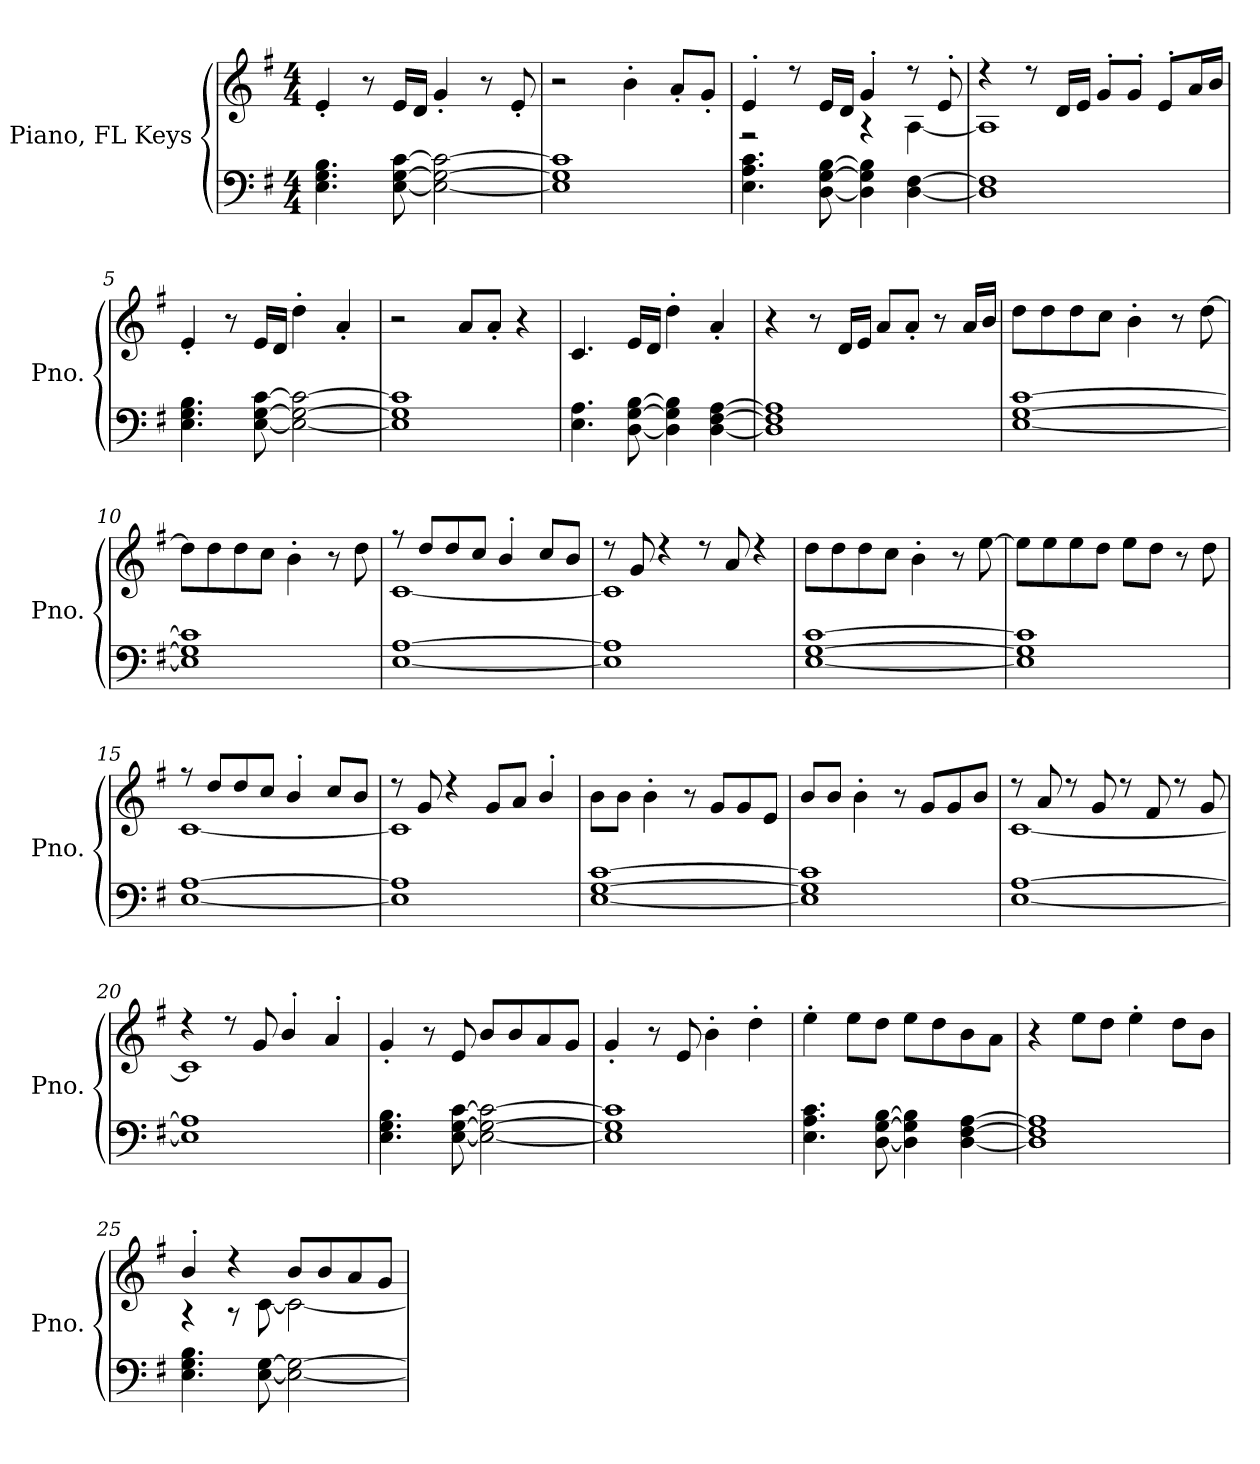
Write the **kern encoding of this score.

**kern	**kern
*part1	*part1
*staff2	*staff1
*I"Piano, FL Keys	*
*I'Pno.	*
*clefF4	*clefG2
*k[f#]	*k[f#]
*M4/4	*M4/4
*MM122	*MM122
=1	=1
4.E\ 4.G\ 4.B\	4e'/
.	8r
[8E\ [8G\ [8c\	16e/LL
.	16d/JJ
2E\_ 2G\_ 2c\_	4g'/
.	8r
.	8e'/
=2	=2
1E] 1G] 1c]	2r
.	4b'\
.	8a'/L
.	8g'/J
=3	=3
*	*^
4.E\ 4.A\ 4.c\	4e'/	2r
.	8r	.
[8D\ [8G\ [8B\	16e/LL	.
.	16d/JJ	.
4D\] 4G\] 4B\]	4g'/	4r
[4D\ [4F#\	8r	[4A\
.	8e'/	.
=4	=4	=4
1D] 1F#]	4r	1A]
.	8r	.
.	16d/LL	.
.	16e/JJ	.
.	8g'/L	.
.	8g'/J	.
.	8e'/L	.
.	16a/L	.
.	16b/JJ	.
*	*v	*v
=5	=5
4.E\ 4.G\ 4.B\	4e'/
.	8r
[8E\ [8G\ [8c\	16e/LL
.	16d/JJ
2E\_ 2G\_ 2c\_	4dd'\
.	4a'/
=6	=6
1E] 1G] 1c]	2r
.	8a/L
.	8a'/J
.	4r
!!LO:LB:g=z
=7	=7
4.E\ 4.A\	4.c/
[8D\ [8G\ [8B\	16e/LL
.	16d/JJ
4D\] 4G\] 4B\]	4dd'\
[4D\ [4F#\ [4A\	4a'/
=8	=8
1D] 1F#] 1A]	4r
.	8r
.	16d/LL
.	16e/JJ
.	8a/L
.	8a'/J
.	8r
.	16a/LL
.	16b/JJ
=9	=9
[1E [1G [1c	8dd\L
.	8dd\
.	8dd\
.	8cc\J
.	4b'\
.	8r
.	[8dd\
=10	=10
1E] 1G] 1c]	8dd\L]
.	8dd\
.	8dd\
.	8cc\J
.	4b'\
.	8r
.	8dd\
=11	=11
*	*^
[1E [1A	8r	[1c
.	8dd/L	.
.	8dd/	.
.	8cc/J	.
.	4b'/	.
.	8cc/L	.
.	8b/J	.
=12	=12	=12
1E] 1A]	8r	1c]
.	8g/	.
.	4r	.
.	8r	.
.	8a/	.
.	4r	.
*	*v	*v
!!LO:LB:g=z
=13	=13
[1E [1G [1c	8dd\L
.	8dd\
.	8dd\
.	8cc\J
.	4b'\
.	8r
.	[8ee\
=14	=14
1E] 1G] 1c]	8ee\L]
.	8ee\
.	8ee\
.	8dd\J
.	8ee\L
.	8dd\J
.	8r
.	8dd\
=15	=15
*	*^
[1E [1A	8r	[1c
.	8dd/L	.
.	8dd/	.
.	8cc/J	.
.	4b'/	.
.	8cc/L	.
.	8b/J	.
=16	=16	=16
1E] 1A]	8r	1c]
.	8g/	.
.	4r	.
.	8g/L	.
.	8a/J	.
.	4b'/	.
*	*v	*v
=17	=17
[1E [1G [1c	8b\L
.	8b\J
.	4b'\
.	8r
.	8g/L
.	8g/
.	8e/J
=18	=18
1E] 1G] 1c]	8b/L
.	8b/J
.	4b'\
.	8r
.	8g/L
.	8g/
.	8b/J
!!LO:LB:g=z
=19	=19
*	*^
[1E [1A	8r	[1c
.	8a/	.
.	8r	.
.	8g/	.
.	8r	.
.	8f#/	.
.	8r	.
.	8g/	.
=20	=20	=20
1E] 1A]	4r	1c]
.	8r	.
.	8g/	.
.	4b'/	.
.	4a'/	.
*	*v	*v
=21	=21
4.E\ 4.G\ 4.B\	4g'/
.	8r
[8E\ [8G\ [8c\	8e/
2E\_ 2G\_ 2c\_	8b/L
.	8b/
.	8a/
.	8g/J
=22	=22
1E] 1G] 1c]	4g'/
.	8r
.	8e/
.	4b'\
.	4dd'\
=23	=23
4.E\ 4.A\ 4.c\	4ee'\
.	8ee\L
[8D\ [8G\ [8B\	8dd\J
4D\] 4G\] 4B\]	8ee\L
.	8dd\
[4D\ [4F#\ [4A\	8b\
.	8a\J
=24	=24
1D] 1F#] 1A]	4r
.	8ee\L
.	8dd\J
.	4ee'\
.	8dd\L
.	8b\J
!!LO:LB:g=z
=25	=25
*	*^
4.E\ 4.G\ 4.B\	4b'/	4r
.	4r	8r
[8E\ [8G\	.	[8c\
2E\_ 2G\_	8b/L	2c\_
.	8b/	.
.	8a/	.
.	8g/J	.
*	*v	*v
=	=
*-	*-
